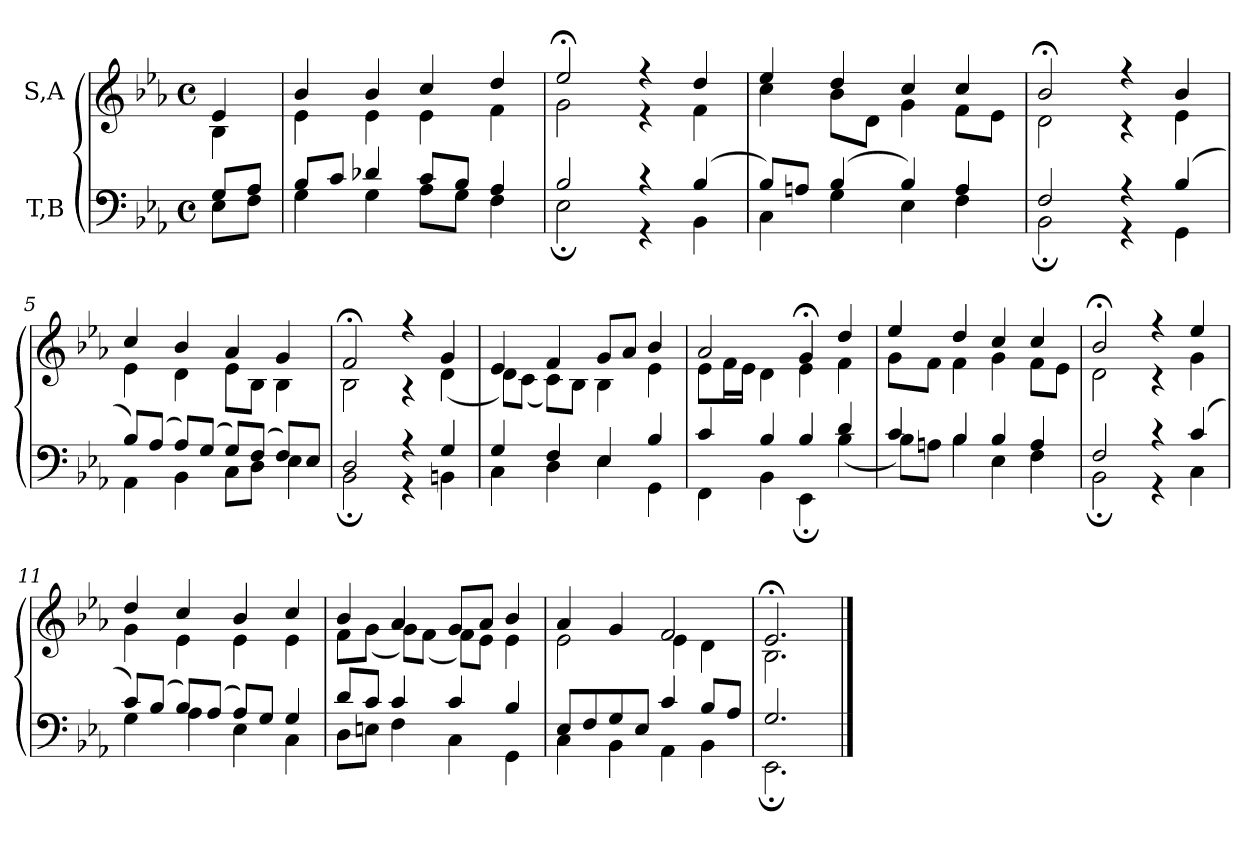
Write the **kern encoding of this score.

**kern	**kern
*part2	*part1
*staff2	*staff1
*I"T,B	*I"S,A
*clefF4	*clefG2
*k[b-e-a-]	*k[b-e-a-]
*M4/4	*M4/4
*met(c)	*met(c)
=	=
*^	*^
8GL	8E-L	4e-	4B-
8A-J	8FJ	.	.
=1	=1	=1	=1
8B-L	4G	4b-	4e-
8cJ	.	.	.
4d-X	4G	4b-	4e-
8cL	8A-L	4cc	4e-
8B-J	8GJ	.	.
4A-	4F	4dd	4f
=2	=2	=2	=2
2B-	2E-;	2ee-;<	2g
4r	4r	4r	4r
(>4B-	4BB-	4dd	4f
=3	=3	=3	=3
8B-L)	4C	4ee-	4cc
8AnJ	.	.	.
(>4B-	4G	4dd	8b-L
.	.	.	8dJ
4B-)	4E-	4cc	4g
4A	4F	4cc	8fL
.	.	.	8e-J
=4	=4	=4	=4
2F	2BB-;	2b-;<	2d
4r	4r	4r	4r
(>4B-	4GG	4b-	4e-
=5	=5	=5	=5
8B-L)	4AA-	4cc	4e-
(>8A-J	.	.	.
8A-L)	4BB-	4b-	4d
(>8GJ	.	.	.
8GL)	8CL	4a-	8e-L
(>8FJ	8DJ	.	8B-J
8FL)	4E-	4g	4B-
8E-J	.	.	.
=6	=6	=6	=6
2D	2BB-;	2f;<	2B-
4r	4r	4r	4r
4G	4BBn	4g	(<4d
=7	=7	=7	=7
4G	4C	4e-	8dL)
.	.	.	(<8cJ
4F	4D	4f	8cL)
.	.	.	8B-J
4E-	4E-	8gL	4B-
.	.	8a-J	.
4B-	4GG	4b-	4e-
=8	=8	=8	=8
4c	4FF	2a-	8e-L
.	.	.	16fL
.	.	.	16e-JJ
4B-	4BB-	.	4d
4B-	4EE-;	4g;<	4e-
4d	(<4B-	4dd	4f
=9	=9	=9	=9
4c	8B-L)	4ee-	8gL
.	8AnJ	.	8fJ
4B-	4B-	4dd	4f
4B-	4E-	4cc	4g
4A	4F	4cc	8fL
.	.	.	8e-J
=10	=10	=10	=10
2F	2BB-;	2b-;<	2d
4r	4r	4r	4r
(>4c	4C	4ee-	4g
=11	=11	=11	=11
8cL)	4G	4dd	4g
(>8B-J	.	.	.
8B-L)	4A-	4cc	4e-
(>8A-J	.	.	.
8A-L)	4E-	4b-	4e-
8GJ	.	.	.
4G	4C	4cc	4e-
=12	=12	=12	=12
8dL	8DL	4b-	8fL
8cJ	8EnJ	.	(<8gJ
4c	4F	4a-	8gL)
.	.	.	(<8fJ
4c	4C	8gL	8fL)
.	.	8a-J	8e-J
4B-	4GG	4b-	4e-
=13	=13	=13	=13
8E-L	4C	4a-	2e-
8F	.	.	.
8G	4BB-	4g	.
8E-J	.	.	.
4c	4AA-	2f	4e-
8B-L	4BB-	.	4d
8A-J	.	.	.
=419	=419	=419	=419
2.G	2.EE-;	2.e-;<	2.B-
*v	*v	*	*
*	*v	*v
==	==
*-	*-
